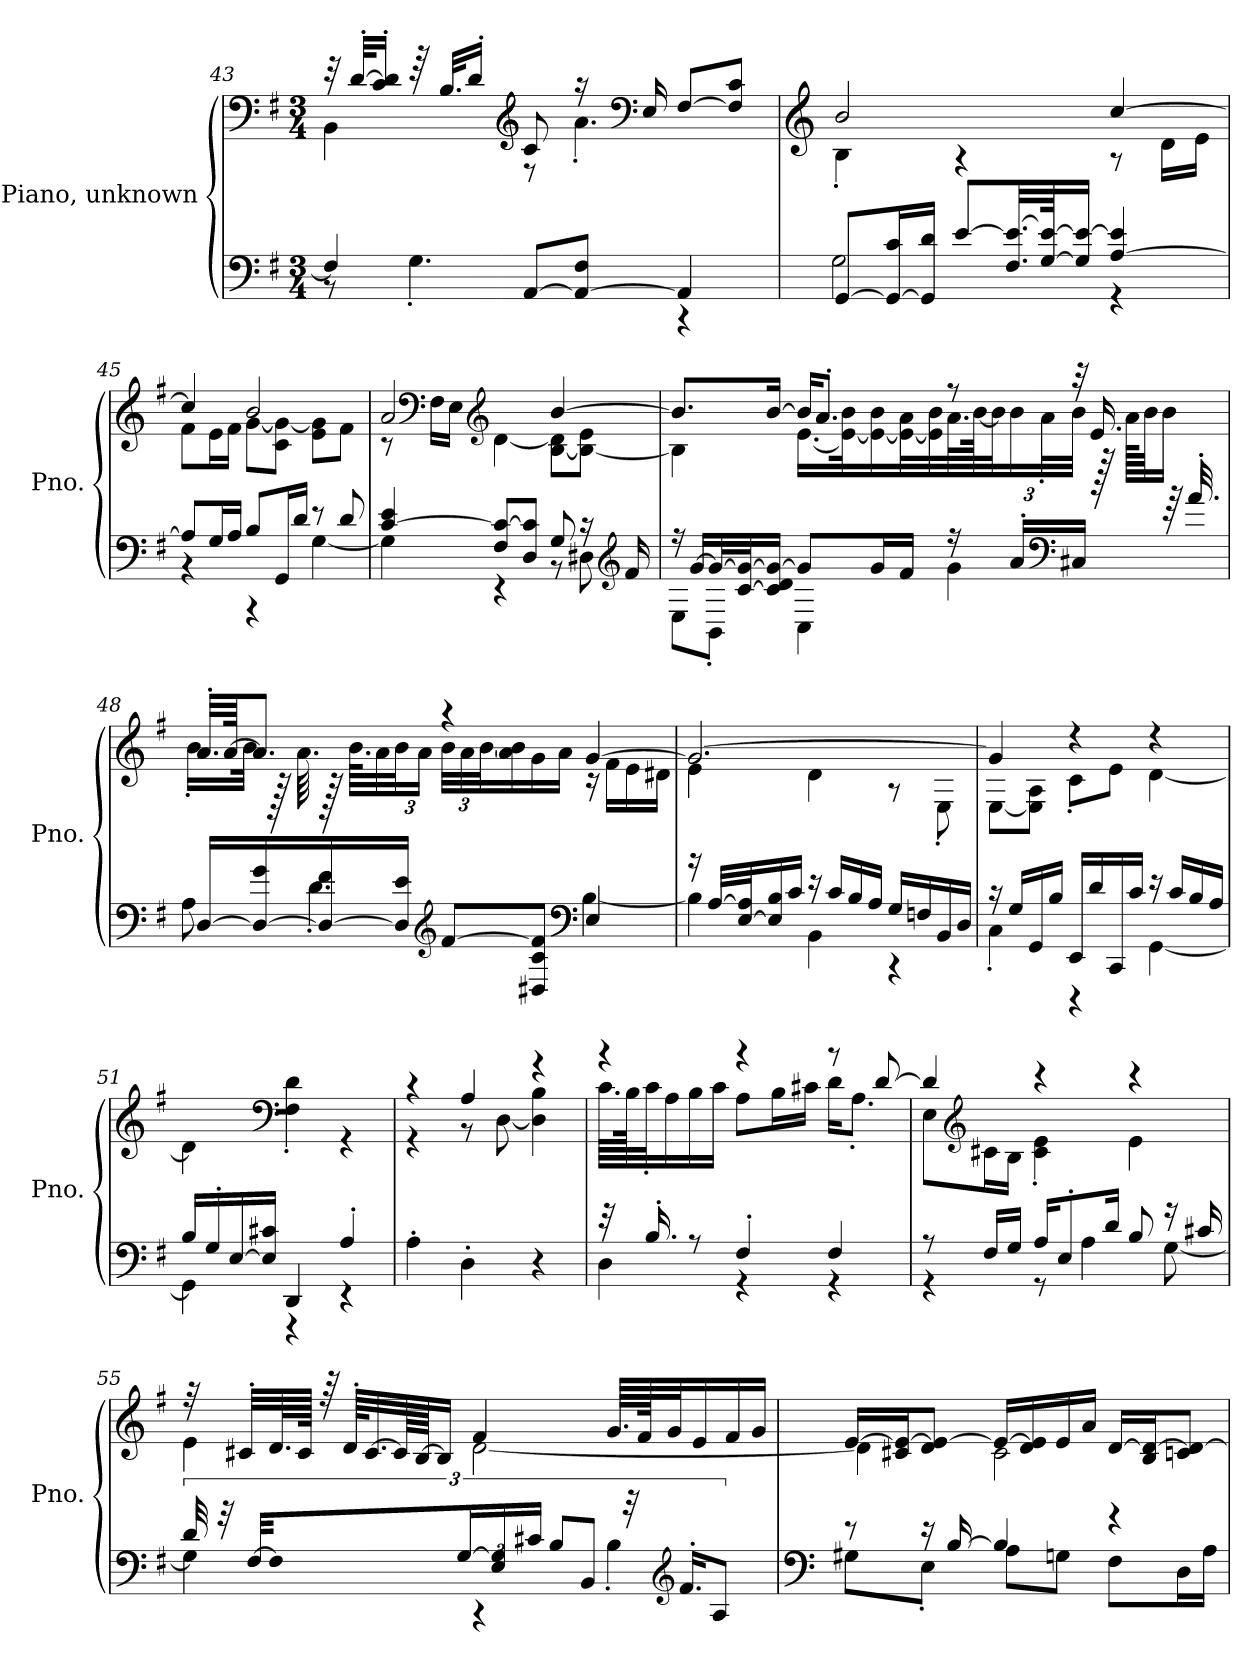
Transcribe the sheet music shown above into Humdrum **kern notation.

**kern	**kern
*part1	*part1
*staff2	*staff1
*I"Piano, unknown	*
*I'Pno.	*
*clefF4	*clefF4
*k[f#]	*k[f#]
*M3/4	*M3/4
=43	=43
*^	*^
4F#/]	8r	32r	4BB\
.	.	[32d'/KLL	.
.	.	16c/' 16d/]'JJ	.
.	4.G'\	64r	.
.	.	32.B/KLL	.
.	.	16d'/JJ	.
*	*	*clefG2	*
[8AA/L	.	8c/	8r
8AA/_ 8F#/J	.	16r	4.a'\
*	*	*clefF4	*
.	.	16E/	.
4AA/]	4r	[8F#/L	.
.	.	8F#/] 8c/J	.
!!LO:PB:g=z	!!
=44	=44	=44	=44
*	*	*clefG2	*
[8GG/L	2G\	2b/	4B'\
16GG/_ 16c/L	.	.	.
16GG/] 16d/JJ	.	.	.
[8e/L	.	.	4r
32.F#/ 32.e/_LL	.	.	.
[64G/ 64e/_JK	.	.	.
16G/] 16e/_JJ	.	.	.
[4A/ 4e/]	4r	[4cc/	8r
.	.	.	16d\LL
.	.	.	16e\JJ
=45	=45	=45	=45
8A/L]	4r	4cc/]	8f#\L
16G/L	.	.	16e\L
16A/JJ	.	.	16f#\JJ
8B/L	4r	2b/	[8g\L
16GG/L	.	.	8c\ 8g\_J
16d/JJ	.	.	.
8r	[4G\	.	8e\ 8g\]L
8d/	.	.	8f#\J
=46	=46	=46	=46
[4c/ 4e/	4G\]	2a/	8r
*	*	*clefF4	*
.	.	.	16F#\LL
.	.	.	16E\JJ
*	*	*clefG2	*
8F#/ 8c/_L	4r	.	[4d\
8D/ 8c/]J	.	.	.
8G/	8r	[4b/	[8B\ 8d\]L
16r	8D#X\	.	8B\_ 8e\J
*clefG2	*	*	*
16f#/	.	.	.
!!LO:LB:g=z	!!
=47	=47	=47	=47
16r	8E\L	8.b/L]	4B\]
[16g/LL	.	.	.
32g/L_	8BB'\J	.	.
[32c/ 32g/_J	.	.	.
16c/] 16d/ 16g/_JJ	.	[16b/Jk	.
8g/L]	4C\	16b/KL]	[16.e\LL
.	.	8.a'/J	.
.	.	.	32e\_ 32b\K
16g/L	.	.	16e\_ 16b\
16f#/JJ	.	.	32e\_ 32a\L
.	.	.	32e\] 32b\
16r	4g\	8r	64.a\L
.	.	.	[128b\JK
.	.	.	32b\J]
*	*	*	*Xbrackettup
16a'/LL	.	.	24b\
.	.	.	48a'\L
*clefF4	*	*	*
16C#X/JJ	.	32r	32b\JJJ
.	.	16.e/	128r
.	.	.	128a\KLLLL
.	.	.	64b\JJ
64r	.	.	16b\JJ
32.a'/	.	.	.
!!LO:LB:g=z	!!
=48	=48	=48	=48
[16D/LL	8A\	32.a'/LLL	16b'\LL
.	.	[64a/JJK	.
16D/_ 16g/	.	8.a/J]	32b\JJk
.	.	.	128r
.	.	.	64.a\
16D/_ 16f#/	4.d'\	.	128r
.	.	.	64.b\KLLL
.	.	.	32a\
16D/] 16e/JJ	.	.	48b\J
.	.	.	24a\JJ
*clefG2	*	*	*
[8f#/L	.	4r	48b\LLL
.	.	.	48a\
.	.	.	[48b\J
.	.	.	16a\ 16b\]
8D#X/ 8c/ 8f#/]J	.	.	16g\
.	.	.	16a\JJ
*clefF4	*	*	*
4E/	[4B\	[4g/	16r
.	.	.	16f#\LL
.	.	.	16e\
.	.	.	16d#X\JJ
=49	=49	=49	=49
16r	4B\]	2.g/_	4e\
[32A/LLL	.	.	.
[32E/ 32A/]J	.	.	.
16E/] 16B/	.	.	.
16c/JJ	.	.	.
16r	4BB\	.	4d\
16c/LL	.	.	.
16B/	.	.	.
16A/JJ	.	.	.
16G/LL	4r	.	8r
16Fn/	.	.	.
16BB/	.	.	8E'\
16D/JJ	.	.	.
!!LO:LB:g=z	!!
=50	=50	=50	=50
16r	4C'\	4g/]	[8E\L
16G/LL	.	.	.
16GG/	.	.	8E\] 8A\J
16B/JJ	.	.	.
16EE/LL	4r	4r	8c'\L
16d/	.	.	.
16CC/	.	.	8e\J
16c/JJ	.	.	.
16r	[4GG\	4r	[4d\
16c/LL	.	.	.
16B/	.	.	.
16A/JJ	.	.	.
=51	=51	=51	=51
16B/LL	4GG\]	2.r	4d\]
16G'/	.	.	.
[16E/	.	.	.
16E/] 16c#X/JJ	.	.	.
*	*	*clefF4	*
4DD/	4r	.	4F#\' 4d\'
4A'/	4r	.	4r
*v	*v	*	*
=52	=52	=52
4A'\	4r	4r
4D'\	4A/	8r
.	.	[8D\
4r	4r	4D\] 4B\
=53	=53	=53
*^	*	*
32r	4D\	4r	64.c\LLLL
.	.	.	128B\JK
16.B'/	.	.	32c'\J
.	.	.	16A\
8r	.	.	16B\
.	.	.	16c\JJ
4F#'/	4r	4r	8A\L
.	.	.	16B\L
.	.	.	16c#X\JJ
4F#/	4r	8r	16d\KL
.	.	.	8.A'\J
.	.	[8d/	.
!!LO:LB:g=z	!!
=54	=54	=54	=54
8r	4r	4d/]	8E\L
*	*	*clefG2	*
16F#/LL	.	.	16c#X\L
16G/JJ	.	.	16B\JJ
16A/KL	8r	4r	4c#\' 4e\'
8E'/	.	.	.
.	4A\	.	.
16d/Jk	.	.	.
8B/	.	4r	4e\
16r	[8G\	.	.
16c#X/	.	.	.
=55	=55	=55	=55
48d/	4G\]	32r	4e\
48r	.	.	.
.	.	32c#X'/LLL	.
[48F#/KLL	.	.	.
16F#/]	.	64.d/L	.
.	.	128c#/JJJJk	.
.	.	64r	.
.	.	64d'/KLLL	.
*Xbrackettup	*	*	*
[24G/	.	[32.c#/	.
24E/ 24G/]	.	.	.
.	.	128c#/LL]	.
.	.	[128B/JJJ	.
.	.	16B/JJ]	.
24c#X/JJ	.	.	.
8B/L	4r	4f#/	[2d\
8BB/J	.	.	.
32r	4B'\	64.g/LLLL	.
.	.	128f#/JK	.
*clefG2	*	*	*
16.f#'/KL	.	32g/J	.
.	.	16e/	.
8A/J	.	16f#/	.
.	.	16g/JJ	.
!!LO:LB:g=z	!!
=56	=56	=56	=56
*clefF4	*	*	*
8r	8G#X\L	[16e/LL	4d\]
.	.	16c#X/ 16e/_J	.
16r	8E'\J	8d/ 8e/_J	.
[16B/	.	.	.
4B/]	8A\L	16e/LL_	2c#\
.	.	16d/ 16e/]	.
.	8Gn\J	16e/	.
.	.	16a/JJ	.
4r	8F#\L	[16d/LL	.
.	.	16B/ 16d/_J	.
.	16D\L	8cn/ 8d/_J	.
.	16A\JJ	.	.
*v	*v	*	*
*	*v	*v
=	=
*-	*-
